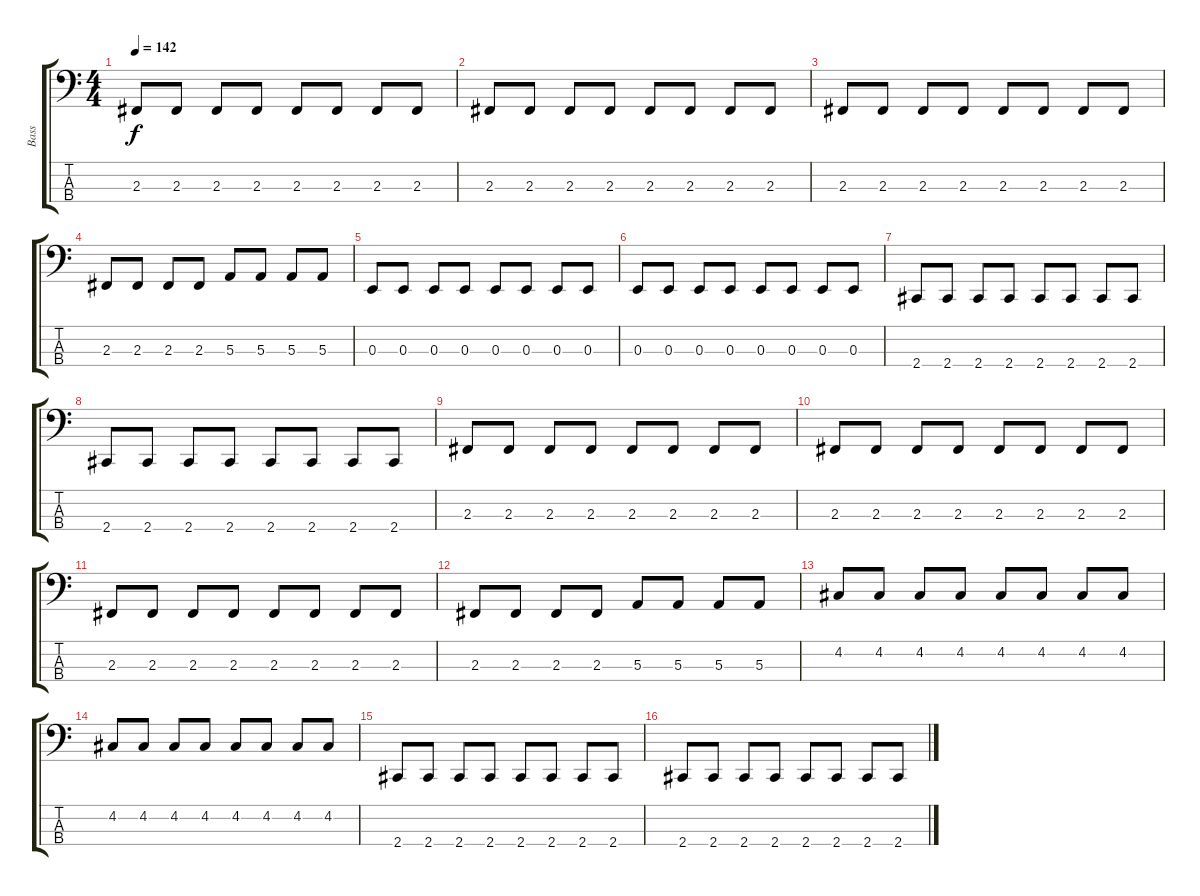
\track ("Bass" "Bass") {instrument electricbasspick}
\staff {score tabs}
\tuning (D2 A1 E1 B0) {hide}
\ts (4 4)
\tempo 142
\clef f4
\ks c
2.3.8{dy f volume 10 instrument electricbasspick} 2.3.8 2.3.8 2.3.8 2.3.8 2.3.8 2.3.8 2.3.8 |
2.3.8 2.3.8 2.3.8 2.3.8 2.3.8 2.3.8 2.3.8 2.3.8 |
2.3.8 2.3.8 2.3.8 2.3.8 2.3.8 2.3.8 2.3.8 2.3.8 |
2.3.8 2.3.8 2.3.8 2.3.8 5.3.8 5.3.8 5.3.8 5.3.8 |
0.3.8 0.3.8 0.3.8 0.3.8 0.3.8 0.3.8 0.3.8 0.3.8 |
0.3.8 0.3.8 0.3.8 0.3.8 0.3.8 0.3.8 0.3.8 0.3.8 |
2.4.8 2.4.8 2.4.8 2.4.8 2.4.8 2.4.8 2.4.8 2.4.8 |
2.4.8 2.4.8 2.4.8 2.4.8 2.4.8 2.4.8 2.4.8 2.4.8 |
2.3.8 2.3.8 2.3.8 2.3.8 2.3.8 2.3.8 2.3.8 2.3.8 |
2.3.8 2.3.8 2.3.8 2.3.8 2.3.8 2.3.8 2.3.8 2.3.8 |
2.3.8 2.3.8 2.3.8 2.3.8 2.3.8 2.3.8 2.3.8 2.3.8 |
2.3.8 2.3.8 2.3.8 2.3.8 5.3.8 5.3.8 5.3.8 5.3.8 |
4.2.8 4.2.8 4.2.8 4.2.8 4.2.8 4.2.8 4.2.8 4.2.8 |
4.2.8 4.2.8 4.2.8 4.2.8 4.2.8 4.2.8 4.2.8 4.2.8 |
2.4.8 2.4.8 2.4.8 2.4.8 2.4.8 2.4.8 2.4.8 2.4.8 |
2.4.8 2.4.8 2.4.8 2.4.8 2.4.8{volume 12} 2.4.8 2.4.8 2.4.8
